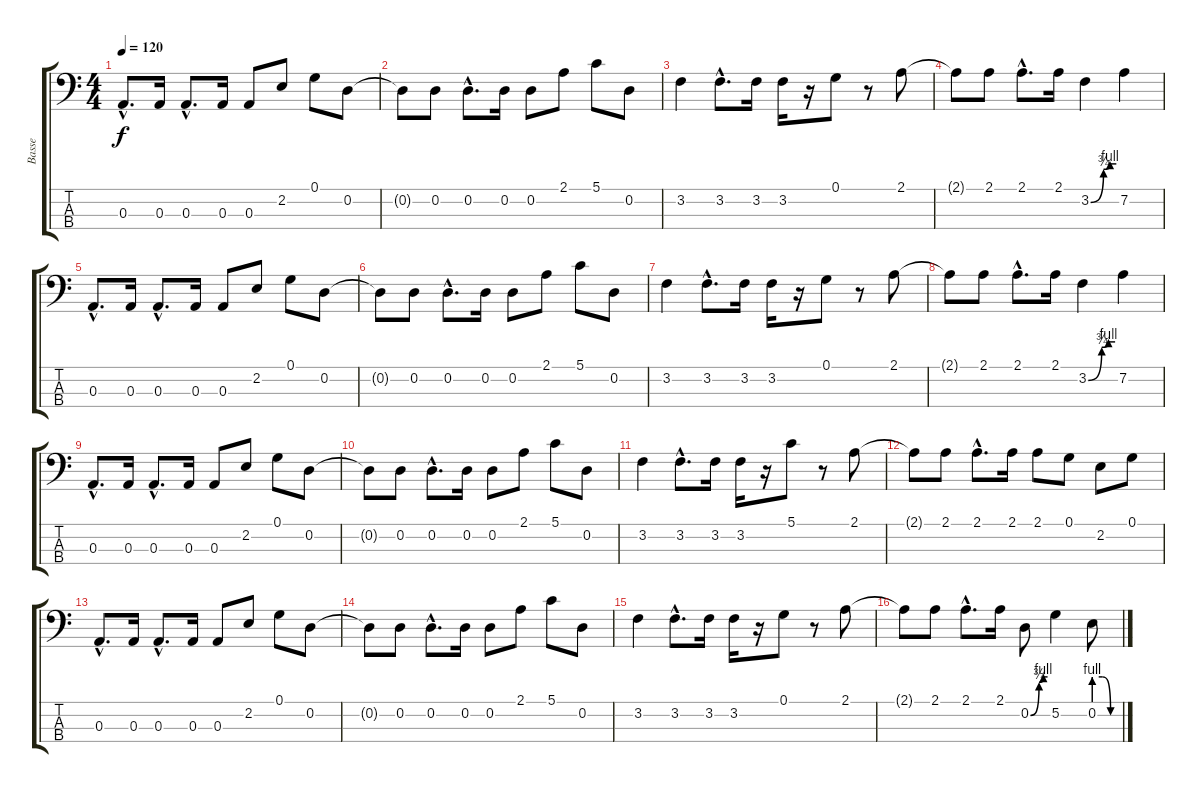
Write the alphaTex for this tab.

\track ("Basse" "Basse") {instrument electricbassfinger}
\staff {score tabs}
\tuning (G2 D2 A1 E1) {hide}
\ts (4 4)
\tempo 120
\clef f4
\ks c
0.3{hac}.8{d dy f instrument electricbassfinger} 0.3.16 0.3{hac}.8{d} 0.3.16 0.3.8 2.2.8 0.1.8 0.2.8 |
0.2{t}.8 0.2.8 0.2{hac}.8{d} 0.2.16 0.2.8 2.1.8 5.1.8 0.2.8 |
3.2.4 3.2{hac}.8{d} 3.2.16 3.2.16 r.16 0.1.8 r.8 2.1.8 |
2.1{t}.8 2.1.8 2.1{hac}.8{d} 2.1.16 3.2{be (custom 0 0 30 3 45 4 60 4)}.4 7.2.4 |
0.3{hac}.8{d} 0.3.16 0.3{hac}.8{d} 0.3.16 0.3.8 2.2.8 0.1.8 0.2.8 |
0.2{t}.8 0.2.8 0.2{hac}.8{d} 0.2.16 0.2.8 2.1.8 5.1.8 0.2.8 |
3.2.4 3.2{hac}.8{d} 3.2.16 3.2.16 r.16 0.1.8 r.8 2.1.8 |
2.1{t}.8 2.1.8 2.1{hac}.8{d} 2.1.16 3.2{be (custom 0 0 30 3 45 4 60 4)}.4 7.2.4 |
0.3{hac}.8{d} 0.3.16 0.3{hac}.8{d} 0.3.16 0.3.8 2.2.8 0.1.8 0.2.8 |
0.2{t}.8 0.2.8 0.2{hac}.8{d} 0.2.16 0.2.8 2.1.8 5.1.8 0.2.8 |
3.2.4 3.2{hac}.8{d} 3.2.16 3.2.16 r.16 5.1.8 r.8 2.1.8 |
2.1{t}.8 2.1.8 2.1{hac}.8{d} 2.1.16 2.1.8 0.1.8 2.2.8 0.1.8 |
0.3{hac}.8{d} 0.3.16 0.3{hac}.8{d} 0.3.16 0.3.8 2.2.8 0.1.8 0.2.8 |
0.2{t}.8 0.2.8 0.2{hac}.8{d} 0.2.16 0.2.8 2.1.8 5.1.8 0.2.8 |
3.2.4 3.2{hac}.8{d} 3.2.16 3.2.16 r.16 0.1.8 r.8 2.1.8 |
2.1{t}.8 2.1.8 2.1{hac}.8{d} 2.1.16 0.2{be (custom 0 0 30 3 45 4 60 4)}.8 5.2.4 0.2{be (custom 0 4 20 4 40 0 60 0)}.8
